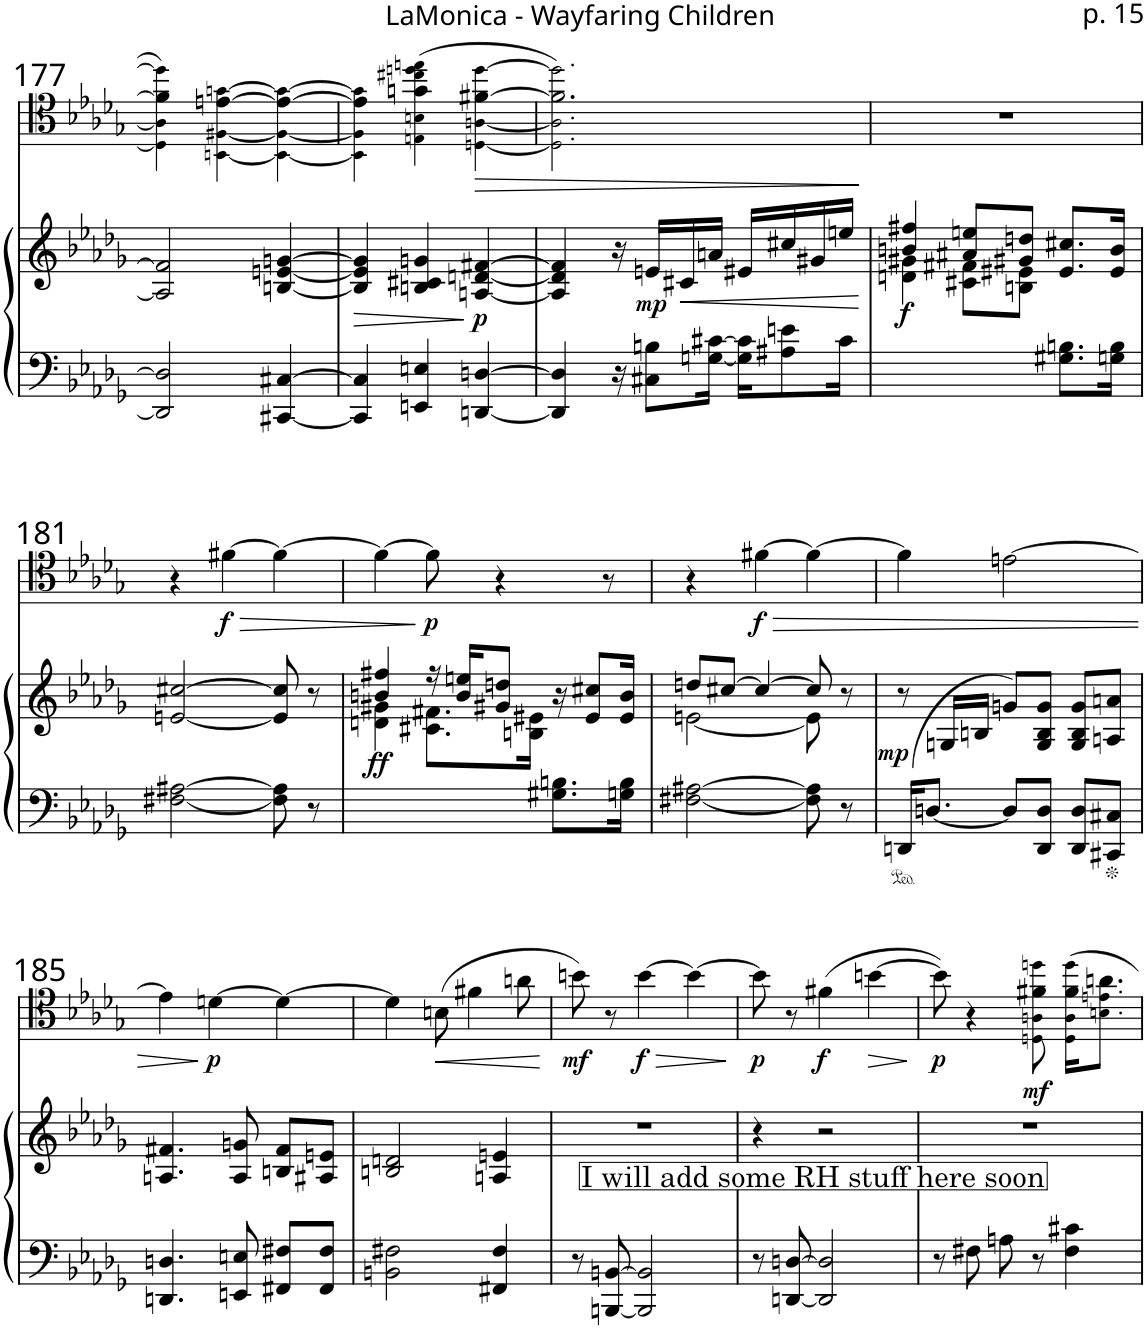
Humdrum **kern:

**kern	**kern	**dynam	**kern	**dynam
*part2	*part2	*part2	*part1	*part1
*staff3	*staff2	*staff2/3	*staff1	*staff1
*I"Piano	*	*	*I"Bassoon	*
*I'Pno	*	*	*I'Bsn	*
!!LO:PB:g=z
*clefF4	*clefG2	*	*clefC4	*
*k[b-e-a-d-g-]	*k[b-e-a-d-g-]	*	*k[b-e-a-d-g-]	*
*M3/4	*M3/4	*	*M3/4	*
=177	=177	=177	=177	=177
2DD/] 2D/]	2A/] 2f#/]	.	4D!\] 4A!\] 4f#\] 4dd!\]	.
.	.	.	[4BBn!\ [4F#X!\ [4en\ [4gn!\	.
[4CC#X/ [4C#X/	[4Bn/ [4en/ [4gn/	.	4BB!\_ 4F#!\_ 4e\_ 4g!\_	.
=178	=178	=178	=178	=178
!	!	!LO:HP:b	!	!
4CC#/] 4C#/]	4B/] 4e/] 4g/]	>	4BB!\] 4F#!\] 4e\] 4g!\]	.
4EEn/ 4En/	4Bn/ 4c#X/ 4gn/	.	(4En!\ 4Bn!\ 4gn\ 4cc#X!\ 4ddn!\ 4een!\	.
!	!	!LO:DY:n=1:b	!	!LO:HP:b
[4DDn/ [4Dn/	[4An/ [4dn/ [4f#X/	] p	[4Dn!\ [4An!\ [4f#X\ [4dd!\	>
=179	=179	=179	=179	=179
4DD/] 4D/]	4A/] 4d/] 4f#/]	.	2.D!\] 2.A!\] 2.f#\] 2.dd!\])	.
16r	16r	.	.	.
!	!	!LO:DY:b	!	!
8C#X\ 8Bn\L	16en/LL	mp	.	.
!	!	!LO:HP:b	!	!
.	16c#X/	<	.	.
[16Gn\ [16c#X\Jk	16an/JJ	.	.	.
16G\] 16c#\]KL	16e#X/LL	.	.	.
8A#X\ 8en\	16cc#X/	.	.	.
.	16g#X/	.	.	.
16c#\Jk	16een/JJ	.	.	.
.	.	[	.	]
=180	=180	=180	=180	=180
*	*^	*	*	*
!	!	!	!LO:DY:b	!	!
2ryy	4bn/ 4ff#X/	4dn\ 4g#X\	f	2.r	.
.	8a#X/ 8een/L	8c#X\ 8f#X\L	.	.	.
.	8g#X/ 8ddn/J	8Bn\ 8e#X\J	.	.	.
8.G#X\ 8.Bn\L	8.e#/ 8.cc#X/L	4ryy	.	.	.
16Gn\ 16B\Jk	16e#/ 16b/Jk	.	.	.	.
!!LO:LB:g=z
=181	=181	=181	=181	=181	=181
[2F#X\ [2A#X\	[2en/ [2cc#X/	4ryy	.	4r	.
!	!	!	!	!	!LO:HP:b
!	!	!	!	!	!LO:DY:n=1:b
.	.	2ryy	.	[4f#X\	> f
8F#\] 8A#\]	8e/] 8cc#/]	.	.	4f#\_	.
8r	8r	.	.	.	.
=182	=182	=182	=182	=182	=182
!	!	!	!LO:DY:b	!	!
4ryy	4bn/ 4ff#X/	4dn\ 4g#X\	ff	4f#\_	.
!	!	!	!	!	!LO:DY:n=1:b
4ryy	16r	8.c#X\ 8.f#X\L	.	8f#\]	] p
.	16b/ 16een/KL	.	.	.	.
.	8g#X/ 8ddn/J	.	.	4r	.
.	.	16Bn\ 16e#X\Jk	.	.	.
8.G#X\ 8.Bn\L	16r	4ryy	.	.	.
.	8e#/ 8cc#X/L	.	.	.	.
.	.	.	.	8r	.
16Gn\ 16B\Jk	16e#/ 16b/Jk	.	.	.	.
=183	=183	=183	=183	=183	=183
[2F#X\ [2A#X\	8ddn/L	[2en\	.	4r	.
.	[8cc#X/J	.	.	.	.
!	!	!	!	!	!LO:HP:b
!	!	!	!	!	!LO:DY:n=1:b
.	4cc#/_	.	.	[4f#X\	> f
8F#\] 8A#\]	8cc#/]	8e\]	.	4f#\_	.
8r	8r	8ryy	.	.	.
=184	=184	=184	=184	=184	=184
!	!	!	!LO:DY:b	!	!
*	*v	*v	*	*	*
16DDn/KL	8r	mp	4f#\]	.
[8.Dn/J	.	.	.	.
.	16Gn/LL	.	.	.
.	16Bn/JJ	.	.	.
8D/L]	(8gn/L	.	[2en\	.
8DD/ 8D/J	8G/ 8B/ 8g/J	.	.	.
8DD/ 8D/L	8G/ 8B/ 8g/L	.	.	.
8CC#X/ 8C#X/J	8An/ 8an/J	.	.	.
!!LO:LB:g=z
=185	=185	=185	=185	=185
4.DDn/ 4.Dn/	4.An/ 4.f#X/	.	4e\]	.
!	!	!	!	!LO:DY:n=1:b
.	.	.	[4dn\	] p
8EEn/ 8En/	8A/ 8gn/	.	.	.
8FF#X/ 8F#X/L	8Bn/ 8f#/L	.	4d\_	.
8FF#/ 8F#/J	8A#X/ 8en/J	.	.	.
=186	=186	=186	=186	=186
2BBn\ 2F#X\	2Bn/ 2dn/	.	4d\]	.
!	!	!	!	!LO:HP:b
.	.	.	(8Bn\	<
.	.	.	4f#X\	.
4FF#X/ 4F#/	4An/ 4en/	.	.	.
.	.	.	8an\	.
.	.	.	.	[
=187	=187	=187	=187	=187
!	!	!	!	!LO:DY:b
8r	2.r	.	8bn\)	mf
[8BBBn/ [8BBn/	.	.	8r	.
!LO:TX:a:t=I will add some RH stuff here soon	!	!	!	!
!	!	!	!	!LO:HP:b
!	!	!	!	!LO:DY:n=1:b
2BBB/] 2BB/]	.	.	[4b\	> f
.	.	.	4b\_	.
.	.	.	.	]
=188	=188	=188	=188	=188
!	!	!	!	!LO:DY:b
8r	4r	.	8b\]	p
[8DDn/ [8Dn/	.	.	8r	.
!	!	!	!	!LO:DY:b
2DD/] 2D/]	2r	.	(4f#X\	f
!	!	!	!	!LO:HP:b
.	.	.	[4bn\	>
.	.	.	.	]
=189	=189	=189	=189	=189
!	!	!	!	!LO:DY:b
8r	2.r	.	8b\])	p
8F#X\	.	.	4r	.
8An\	.	.	.	.
!	!	!	!	!LO:DY:b
8r	.	.	8Dn!\ 8An!\ 8f#X\ 8ddn!\	mf
4F#\ 4c#X\	.	.	16D!\ 16A!\ 16f#\ 16dd!\KL	.
.	.	.	8.Bn!\ 8.en!\ 8.an\J	.
=	=	=	=	=
*-	*-	*-	*-	*-
